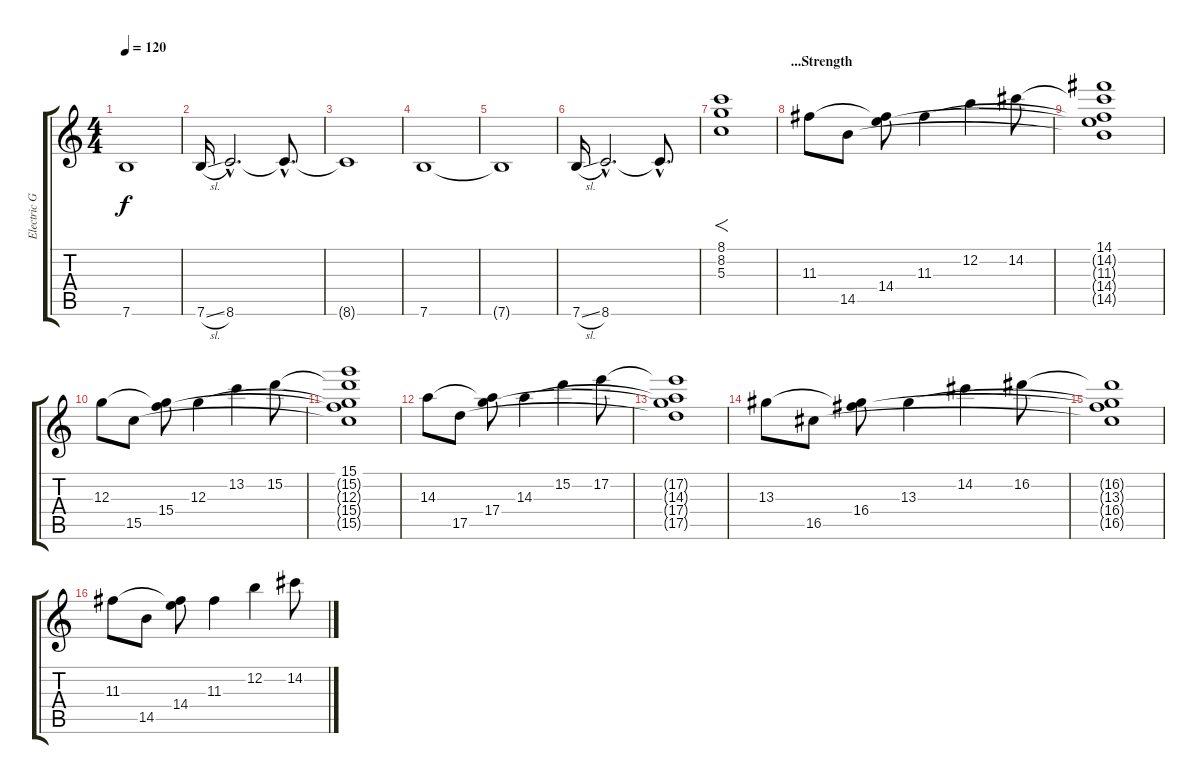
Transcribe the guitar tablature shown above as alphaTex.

\track ("Electric Guitar" "Electric G") {instrument overdrivenguitar}
\staff {score tabs}
\tuning (E4 B3 G3 D3 A2 E2) {hide}
\ts (4 4)
\tempo 120
\clef g2
\ks c
7.6{t}.1{dy f} |
7.6{sl}.16 8.6{hac}.2{d} 8.6{hac t}.8{d} |
8.6{t}.1 |
7.6.1 |
7.6{t}.1 |
7.6{sl}.16 8.6{hac}.2{d} 8.6{hac t}.8{d} |
(8.1 8.2 5.3).1{f} |
\section ("" "...Strength")
11.3.8{volume 13 balance 12} 14.5.8 (11.3{t} 14.4).8 11.3.4 12.2.4 14.2.8 |
(14.1 14.2{t} 11.3{t} 14.4{t} 14.5{t}).1 |
12.3.8 15.5.8 (12.3{t} 15.4).8 12.3.4 13.2.4 15.2.8 |
(15.1 15.2{t} 12.3{t} 15.4{t} 15.5{t}).1 |
14.3.8 17.5.8 (14.3{t} 17.4).8 14.3.4 15.2.4 17.2.8 |
(17.2{t} 14.3{t} 17.4{t} 17.5{t}).1 |
13.3.8 16.5.8 (13.3{t} 16.4).8 13.3.4 14.2.4 16.2.8 |
(16.2{t} 13.3{t} 16.4{t} 16.5{t}).1 |
11.3.8{volume 13 balance 12} 14.5.8 (11.3{t} 14.4).8 11.3.4 12.2.4 14.2.8
